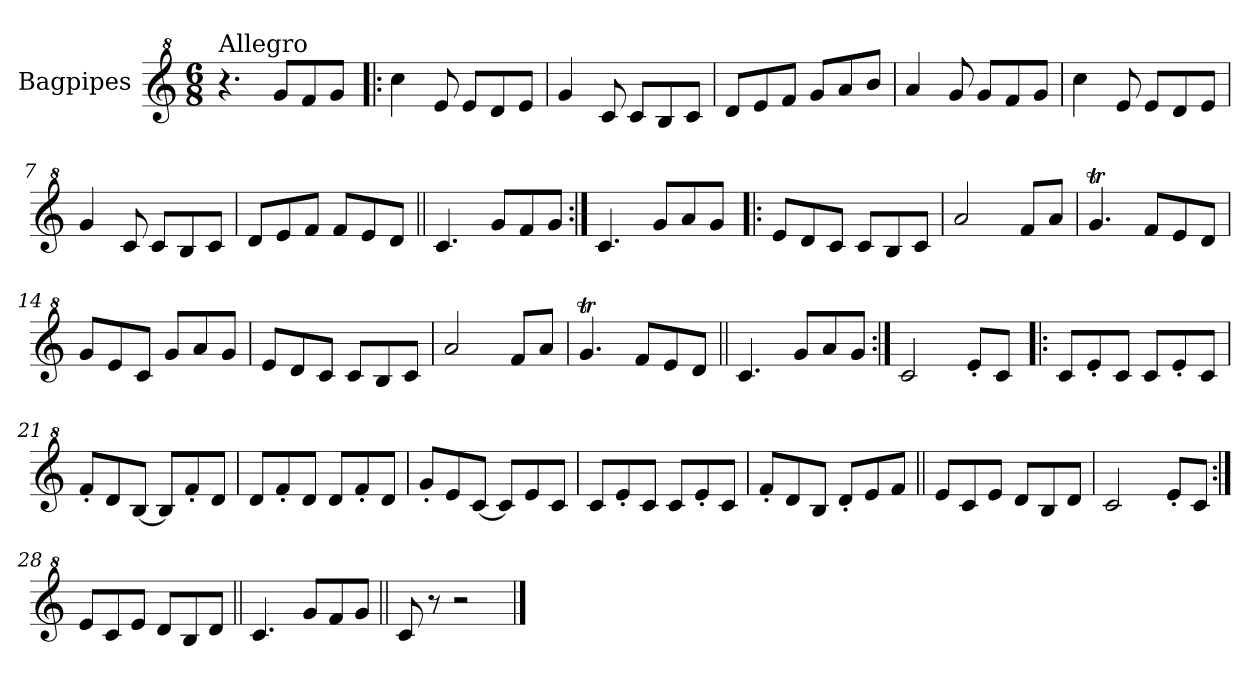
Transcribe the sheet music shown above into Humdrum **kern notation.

**kern
*part1
*staff1
*I"Bagpipes
*I'Bag
*clefG^2
*ITrd1c2
*k[b-e-]
*B-:
*M6/8
=1
!LO:TX:a:t=Allegro
4.r
8ff/L
8ee-/
8ff/J
=2!|:
4bb-\
8dd/
8dd/L
8cc/
8dd/J
=3
4ff/
8b-/
8b-/L
8a/
8b-/J
=4
8cc/L
8dd/
8ee-/J
8ff/L
8gg/
8aa/J
=5
4gg/
8ff/
8ff/L
8ee-/
8ff/J
=6
4bb-\
8dd/
8dd/L
8cc/
8dd/J
=7
4ff/
8b-/
8b-/L
8a/
8b-/J
!!LO:LB:g=z
=8
8cc/L
8dd/
8ee-/J
8ee-/L
8dd/
8cc/J
=9||
4.b-/
8ff/L
8ee-/
8ff/J
=10:|!
4.b-/
8ff/L
8gg/
8ff/J
=11!|:
8dd/L
8cc/
8b-/J
8b-/L
8a/
8b-/J
=12
2gg/
8ee-/L
8gg/J
=13
4.ffT/
8ee-/L
8dd/
8cc/J
=14
8ff/L
8dd/
8b-/J
8ff/L
8gg/
8ff/J
!!LO:LB:g=z
=15
8dd/L
8cc/
8b-/J
8b-/L
8a/
8b-/J
=16
2gg/
8ee-/L
8gg/J
=17
4.ffT/
8ee-/L
8dd/
8cc/J
=18||
4.b-/
8ff/L
8gg/
8ff/J
=19:|!
2b-/
8dd'/L
8b-/J
=20!|:
8b-/L
8dd'/
8b-/J
8b-/L
8dd'/
8b-/J
=21
8ee-'/L
8cc/
[8a/J
8a/L]
8ee-'/
8cc/J
!!LO:LB:g=z
=22
8cc/L
8ee-'/
8cc/J
8cc/L
8ee-'/
8cc/J
=23
8ff'/L
8dd/
[8b-/J
8b-/L]
8dd/
8b-/J
=24
8b-/L
8dd'/
8b-/J
8b-/L
8dd'/
8b-/J
=25
8ee-'/L
8cc/
8a/J
8cc'/L
8dd/
8ee-/J
=26||
8dd/L
8b-/
8dd/J
8cc/L
8a/
8cc/J
=27
2b-/
8dd'/L
8b-/J
=28:|!
8dd/L
8b-/
8dd/J
8cc/L
8a/
8cc/J
!!LO:LB:g=z
=29||
4.b-/
8ff/L
8ee-/
8ff/J
=30||
8b-/
8r
2r
==
*-
